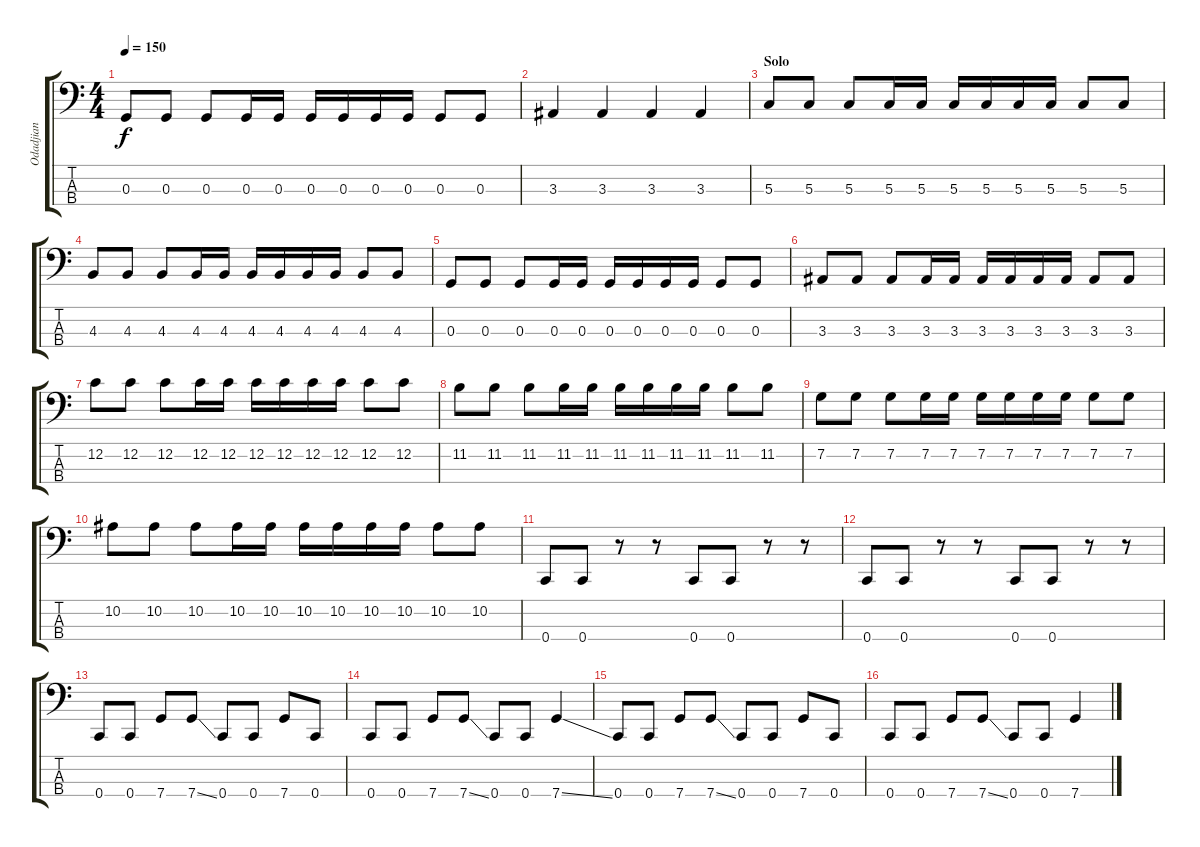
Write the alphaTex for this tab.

\track ("Odadjian" "Odadjian") {instrument electricbasspick}
\staff {score tabs}
\tuning (F2 C2 G1 C1) {hide}
\ts (4 4)
\tempo 150
\clef f4
\ks c
0.3.8{dy f} 0.3.8 0.3.8 0.3.16 0.3.16 0.3.16 0.3.16 0.3.16 0.3.16 0.3.8 0.3.8 |
3.3.4 3.3.4 3.3.4 3.3.4 |
\section ("" "Solo")
5.3.8 5.3.8 5.3.8 5.3.16 5.3.16 5.3.16 5.3.16 5.3.16 5.3.16 5.3.8 5.3.8 |
4.3.8 4.3.8 4.3.8 4.3.16 4.3.16 4.3.16 4.3.16 4.3.16 4.3.16 4.3.8 4.3.8 |
0.3.8 0.3.8 0.3.8 0.3.16 0.3.16 0.3.16 0.3.16 0.3.16 0.3.16 0.3.8 0.3.8 |
3.3.8 3.3.8 3.3.8 3.3.16 3.3.16 3.3.16 3.3.16 3.3.16 3.3.16 3.3.8 3.3.8 |
12.2.8 12.2.8 12.2.8 12.2.16 12.2.16 12.2.16 12.2.16 12.2.16 12.2.16 12.2.8 12.2.8 |
11.2.8 11.2.8 11.2.8 11.2.16 11.2.16 11.2.16 11.2.16 11.2.16 11.2.16 11.2.8 11.2.8 |
7.2.8 7.2.8 7.2.8 7.2.16 7.2.16 7.2.16 7.2.16 7.2.16 7.2.16 7.2.8 7.2.8 |
10.2.8 10.2.8 10.2.8 10.2.16 10.2.16 10.2.16 10.2.16 10.2.16 10.2.16 10.2.8 10.2.8 |
0.4.8 0.4.8 r.8 r.8 0.4.8 0.4.8 r.8 r.8 |
0.4.8 0.4.8 r.8 r.8 0.4.8 0.4.8 r.8 r.8 |
0.4.8 0.4.8 7.4.8 7.4{ss}.8 0.4.8 0.4.8 7.4.8 0.4.8 |
0.4.8 0.4.8 7.4.8 7.4{ss}.8 0.4.8 0.4.8 7.4{ss}.4 |
0.4.8 0.4.8 7.4.8 7.4{ss}.8 0.4.8 0.4.8 7.4.8 0.4.8 |
0.4.8 0.4.8 7.4.8 7.4{ss}.8 0.4.8 0.4.8 7.4{ss}.4
